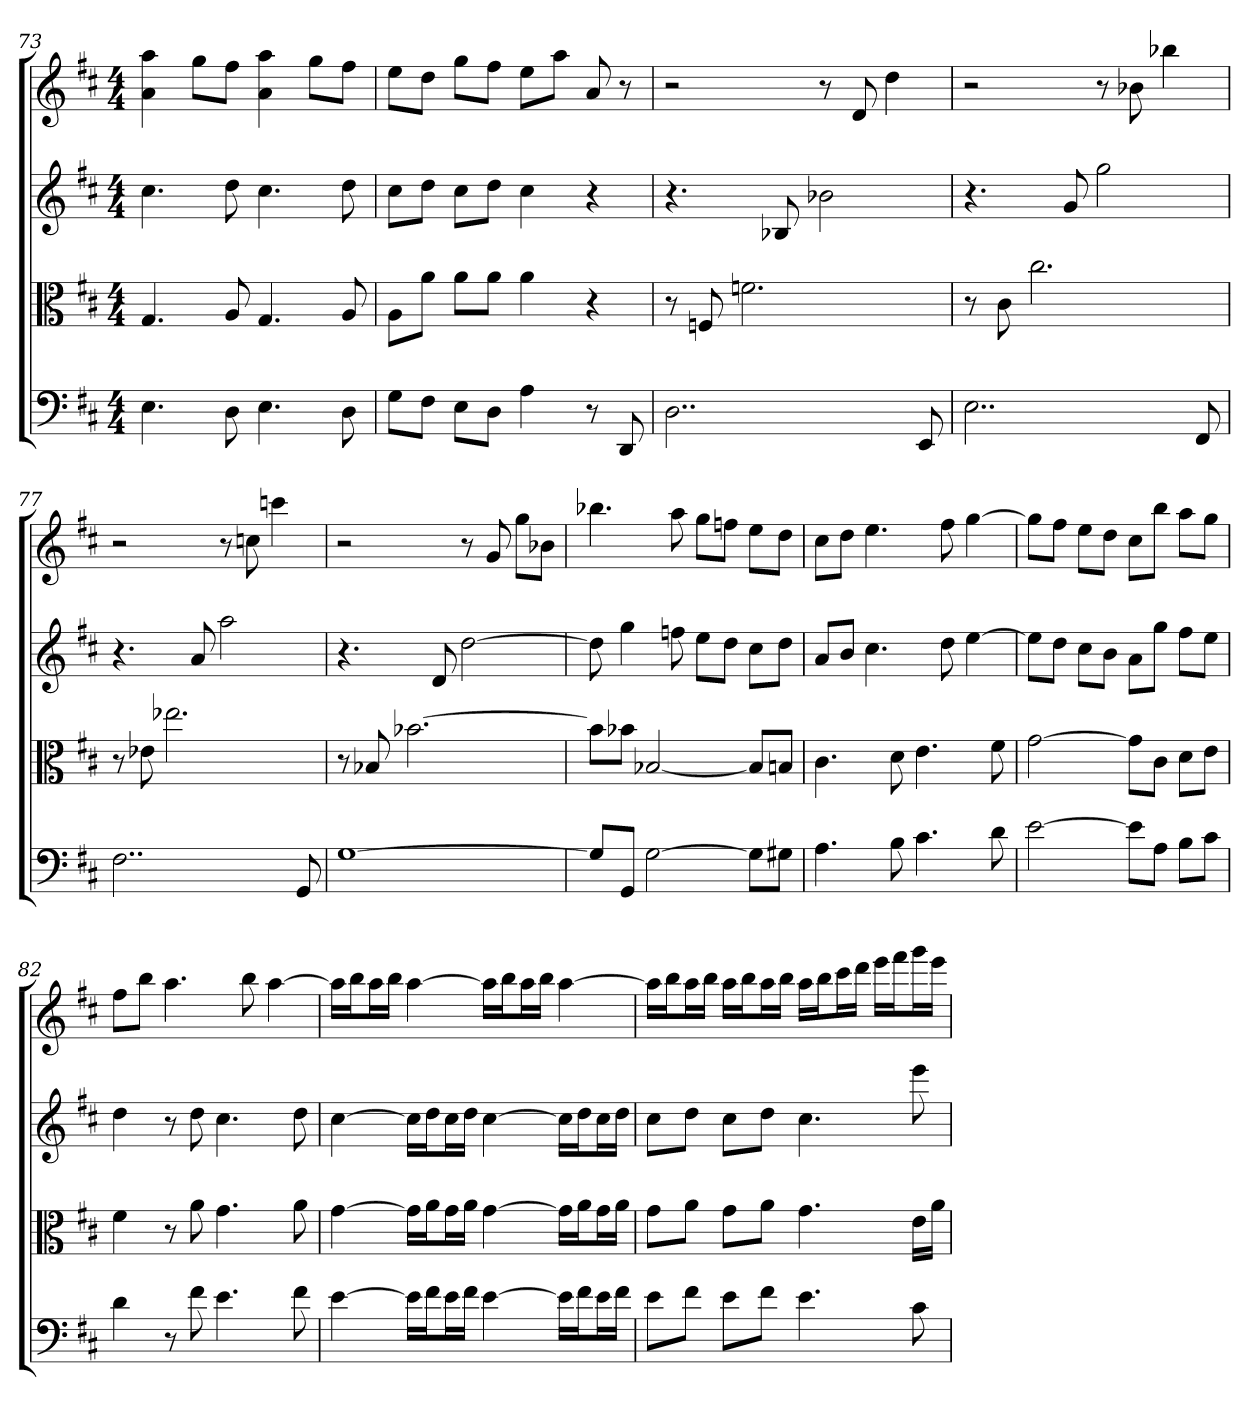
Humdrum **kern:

**kern	**kern	**kern	**kern
*part4	*part3	*part2	*part1
*staff4	*staff3	*staff2	*staff1
*clefF4	*clefC3	*	*
*k[f#c#]	*k[f#c#]	*k[f#c#]	*k[f#c#]
*D:	*D:	*D:	*D:
*M4/4	*M4/4	*M4/4	*M4/4
=73	=73	=73	=73
4.E	4.G	4.cc#	4a 4aa
.	.	.	8ggL
8D	8A	8dd	8ff#J
4.E	4.G	4.cc#	4a 4aa
.	.	.	8ggL
8D	8A	8dd	8ff#J
=74	=74	=74	=74
8G\L	8A\L	8cc#L	8eeL
8F#\J	8a\J	8ddJ	8ddJ
8E\L	8a\L	8cc#L	8ggL
8D\J	8a\J	8ddJ	8ff#J
4A	4a	4cc#	8eeL
.	.	.	8aaJ
8r	4r	4r	8a
8DD	.	.	8r
=75	=75	=75	=75
2..D	8r	4.r	2r
.	8Fn	.	.
.	2.fn	.	.
.	.	8B-X	.
.	.	2b-X	8r
.	.	.	8d
.	.	.	4dd
8EE	.	.	.
=76	=76	=76	=76
2..E	8r	4.r	2r
.	8c#	.	.
.	2.cc#	.	.
.	.	8g	.
.	.	2gg	8r
.	.	.	8b-X
.	.	.	4bb-X
8FF#	.	.	.
=77	=77	=77	=77
2..F#	8r	4.r	2r
.	8e-X	.	.
.	2.ee-X	.	.
.	.	8a	.
.	.	2aa	8r
.	.	.	8ccn
.	.	.	4cccn
8GG	.	.	.
=78	=78	=78	=78
[1G	8r	4.r	2r
.	8B-X	.	.
.	[2.b-X	.	.
.	.	8d	.
.	.	[2dd	8r
.	.	.	8g
.	.	.	8ggL
.	.	.	8b-XJ
=79	=79	=79	=79
8G/L]	8b-\L]	8dd]	4.bb-X
8GG/J	8b-X\J	4gg	.
[2G	[2B-X	.	.
.	.	8ffn	8aa
.	.	8eeL	8ggL
.	.	8ddJ	8ffnJ
8G\L]	8B-/L]	8cc#L	8eeL
8G#X\J	8Bn/J	8ddJ	8ddJ
=80	=80	=80	=80
4.A	4.c#	8aL	8cc#L
.	.	8bJ	8ddJ
.	.	4.cc#	4.ee
8B	8d	.	.
4.c#	4.e	.	.
.	.	8dd	8ff#
.	.	[4ee	[4gg
8d	8f#	.	.
=81	=81	=81	=81
[2e	[2g	8eeL]	8ggL]
.	.	8ddJ	8ff#J
.	.	8cc#L	8eeL
.	.	8bJ	8ddJ
8e\L]	8g\L]	8aL	8cc#L
8A\J	8c#\J	8ggJ	8bbJ
8B\L	8d\L	8ff#L	8aaL
8c#\J	8e\J	8eeJ	8ggJ
=82	=82	=82	=82
4d	4f#	4dd	8ff#L
.	.	.	8bbJ
8r	8r	8r	4.aa
8f#	8a	8dd	.
4.e	4.g	4.cc#	.
.	.	.	8bb
.	.	.	[4aa
8f#	8a	8dd	.
=83	=83	=83	=83
[4e	[4g	[4cc#	16aaLL]
.	.	.	16bbJ
.	.	.	16aaL
.	.	.	16bbJJ
16e\LL]	16g\LL]	16cc#LL]	[4aa
16f#\J	16a\J	16ddJ	.
16e\L	16g\L	16cc#L	.
16f#\JJ	16a\JJ	16ddJJ	.
[4e	[4g	[4cc#	16aaLL]
.	.	.	16bbJ
.	.	.	16aaL
.	.	.	16bbJJ
16e\LL]	16g\LL]	16cc#LL]	[4aa
16f#\J	16a\J	16ddJ	.
16e\L	16g\L	16cc#L	.
16f#\JJ	16a\JJ	16ddJJ	.
=84	=84	=84	=84
8e\L	8g\L	8cc#L	16aaLL]
.	.	.	16bbJ
8f#\J	8a\J	8ddJ	16aaL
.	.	.	16bbJJ
8e\L	8g\L	8cc#L	16aaLL
.	.	.	16bbJ
8f#\J	8a\J	8ddJ	16aaL
.	.	.	16bbJJ
4.e	4.g	4.cc#	16aaLL
.	.	.	16bbJ
.	.	.	16ccc#L
.	.	.	16dddJJ
.	.	.	16eeeLL
.	.	.	16fff#J
8c#	16e\LL	8eee	16gggL
.	16a\JJ	.	16eeeJJ
=	=	=	=
*-	*-	*-	*-
